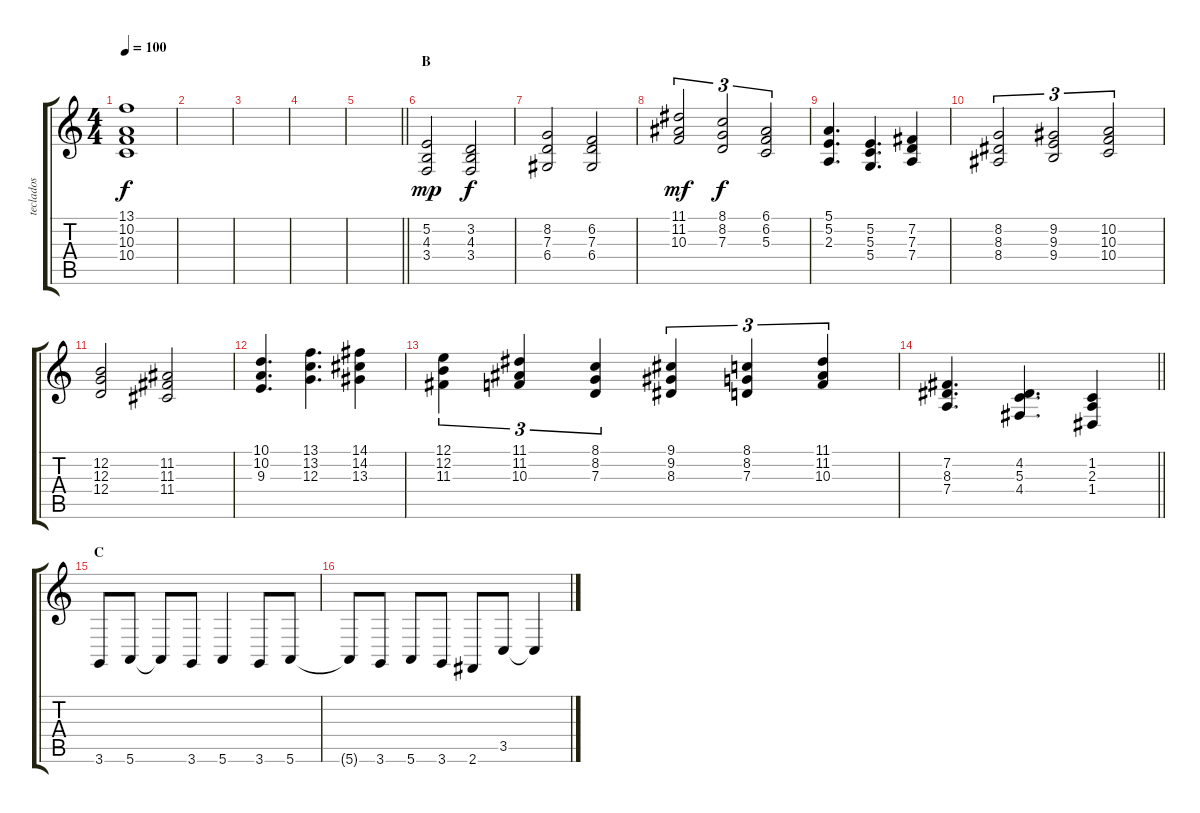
\track ("teclados" "teclados") {instrument drawbarorgan}
\staff {score tabs}
\tuning (E4 B3 G3 D3 A2 E2) {hide}
\ts (4 4)
\tempo 100
\clef g2
\ks c
(13.1 10.2 10.3 10.4).1{dy f} |
|
|
|
\barLineRight lightlight
|
\section ("" "B")
(5.2 4.3 3.4).2{dy mp} (3.2 4.3 3.4).2{dy f} |
(8.2 7.3 6.4).2 (6.2 7.3 6.4).2 |
(11.1 11.2 10.3).2{tu (3 2) dy mf} (8.1 8.2 7.3).2{tu (3 2) dy f} (6.1 6.2 5.3).2{tu (3 2)} |
(5.1 5.2 2.3).4{d} (5.2 5.3 5.4).4{d} (7.2 7.3 7.4).4 |
(8.2 8.3 8.4).2{tu (3 2)} (9.2 9.3 9.4).2{tu (3 2)} (10.2 10.3 10.4).2{tu (3 2)} |
(12.2 12.3 12.4).2 (11.2 11.3 11.4).2 |
(10.1 10.2 9.3).4{d} (13.1 13.2 12.3).4{d} (14.1 14.2 13.3).4 |
(12.1 12.2 11.3).4{tu (3 2)} (11.1 11.2 10.3).4{tu (3 2)} (8.1 8.2 7.3).4{tu (3 2)} (9.1 9.2 8.3).4{tu (3 2)} (8.1 8.2 7.3).4{tu (3 2)} (11.1 11.2 10.3).4{tu (3 2)} |
\barLineRight lightlight
(7.2 8.3 7.4).4{d} (4.2 5.3 4.4).4{d} (1.2 2.3 1.4).4 |
\section ("" "C")
3.6.8 5.6.8 5.6{t}.8 3.6.8 5.6.4 3.6.8 5.6.8 |
5.6{t}.8 3.6.8 5.6.8 3.6.8 2.6.8 3.5.8 3.5{t}.4
